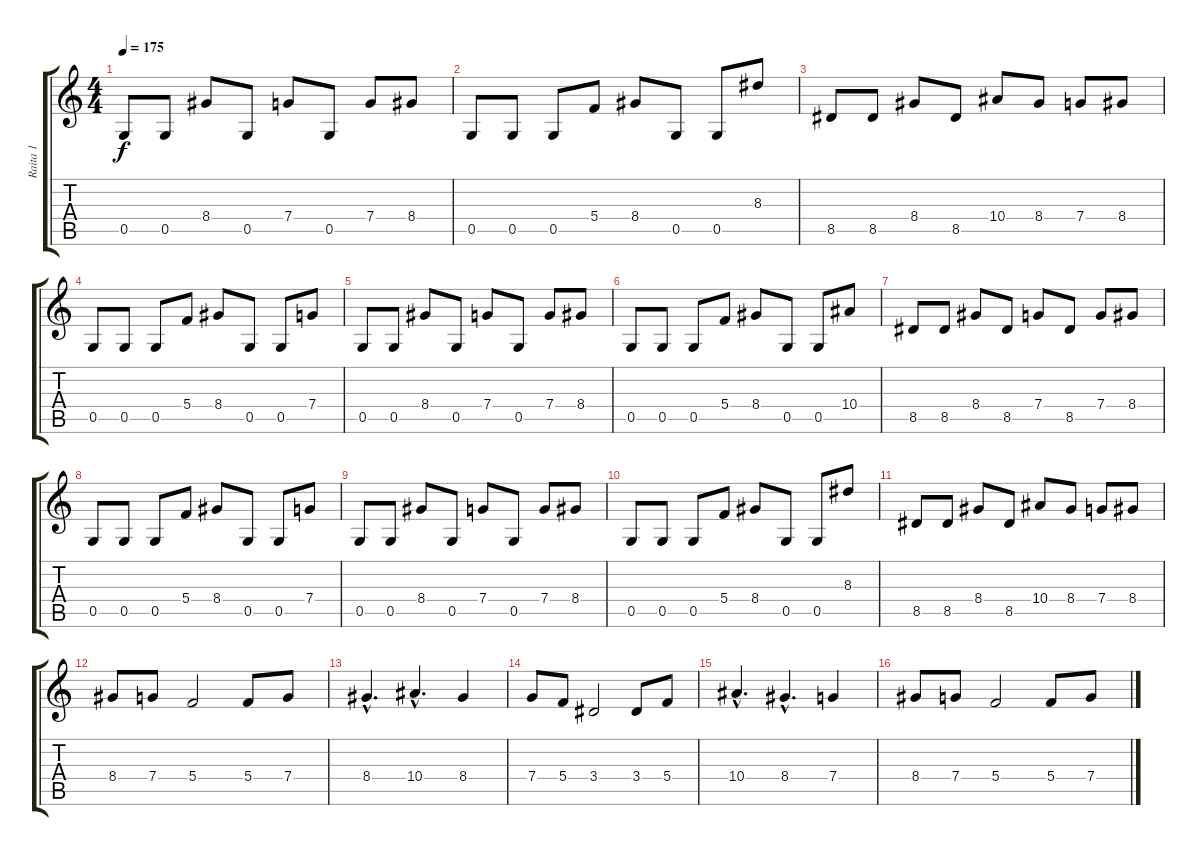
\track ("Raita 1" "Raita 1") {instrument distortionguitar}
\staff {score tabs}
\tuning (E4 C4 G3 C3 G2 C2) {hide}
\ts (4 4)
\tempo 175
\clef g2
\ks c
0.5.8{dy f} 0.5.8 8.4.8 0.5.8 7.4.8 0.5.8 7.4.8 8.4.8 |
0.5.8 0.5.8 0.5.8 5.4.8 8.4.8 0.5.8 0.5.8 8.3.8 |
8.5.8 8.5.8 8.4.8 8.5.8 10.4.8 8.4.8 7.4.8 8.4.8 |
0.5.8 0.5.8 0.5.8 5.4.8 8.4.8 0.5.8 0.5.8 7.4.8 |
0.5.8 0.5.8 8.4.8 0.5.8 7.4.8 0.5.8 7.4.8 8.4.8 |
0.5.8 0.5.8 0.5.8 5.4.8 8.4.8 0.5.8 0.5.8 10.4.8 |
8.5.8 8.5.8 8.4.8 8.5.8 7.4.8 8.5.8 7.4.8 8.4.8 |
0.5.8 0.5.8 0.5.8 5.4.8 8.4.8 0.5.8 0.5.8 7.4.8 |
0.5.8 0.5.8 8.4.8 0.5.8 7.4.8 0.5.8 7.4.8 8.4.8 |
0.5.8 0.5.8 0.5.8 5.4.8 8.4.8 0.5.8 0.5.8 8.3.8 |
8.5.8 8.5.8 8.4.8 8.5.8 10.4.8 8.4.8 7.4.8 8.4.8 |
8.4.8 7.4.8 5.4.2 5.4.8 7.4.8 |
8.4{hac}.4{d} 10.4{hac}.4{d} 8.4.4 |
7.4.8 5.4.8 3.4.2 3.4.8 5.4.8 |
10.4{hac}.4{d} 8.4{hac}.4{d} 7.4.4 |
8.4.8 7.4.8 5.4.2 5.4.8 7.4.8
